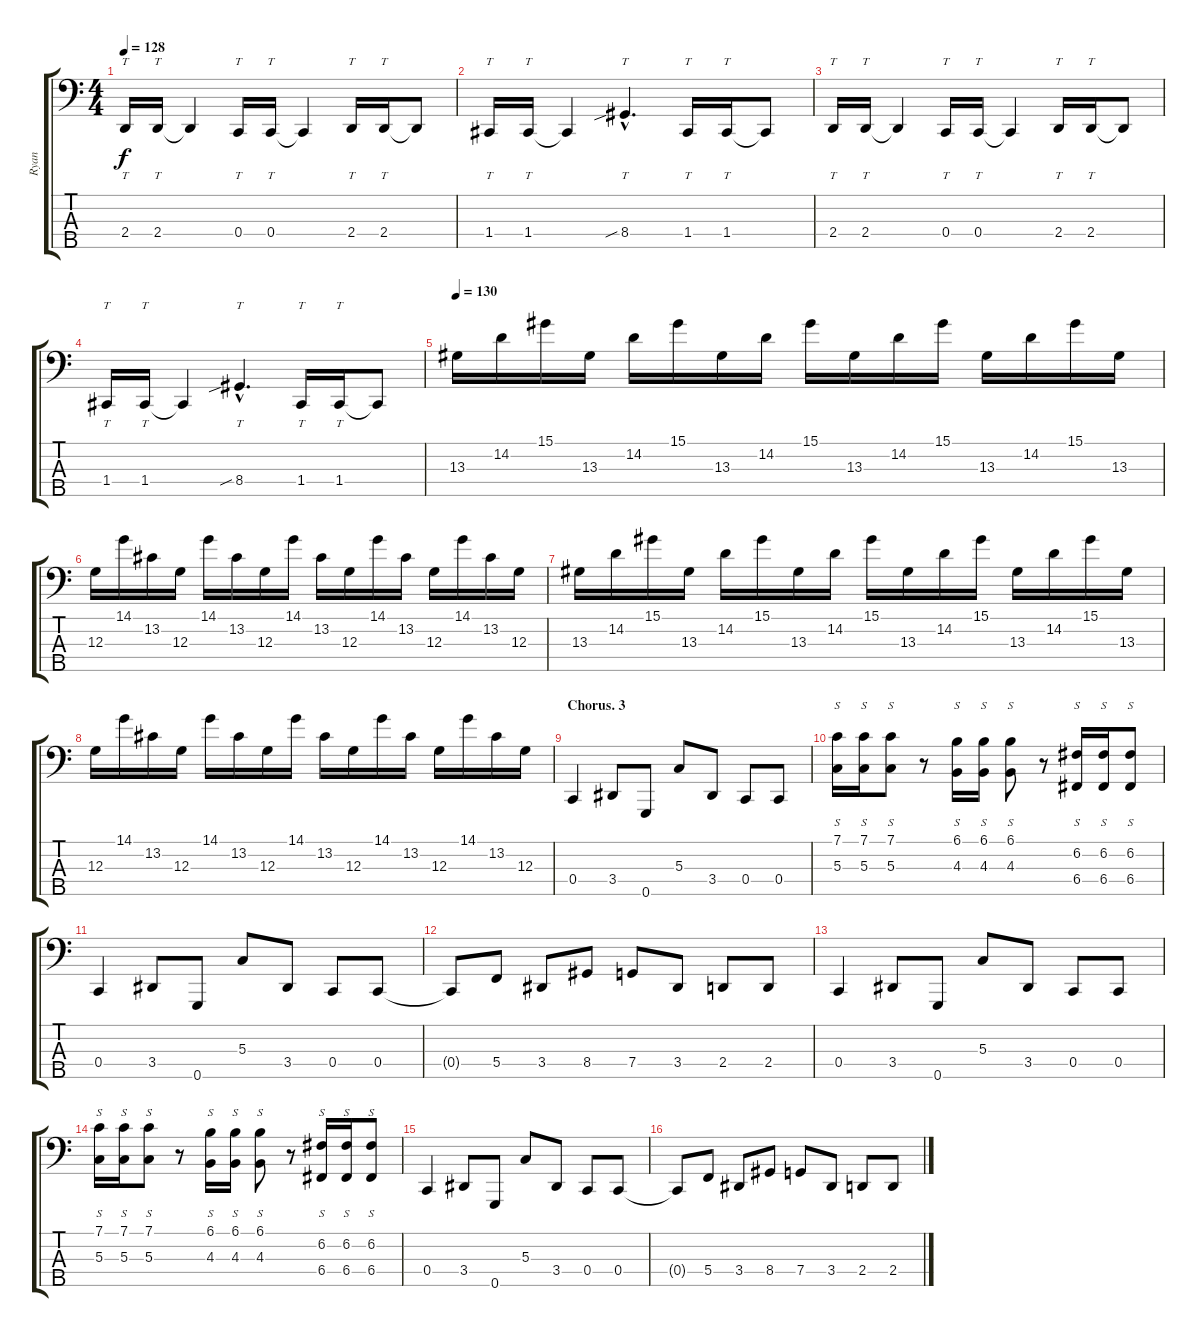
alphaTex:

\track ("Ryan" "Ryan") {instrument electricbassfinger}
\staff {score tabs}
\tuning (F2 C2 G1 C1 G0) {hide}
\ts (4 4)
\tempo 128
\clef f4
\ks c
2.4.16{tt dy f} 2.4.16{tt} 2.4{t}.4 0.4.16{tt} 0.4.16{tt} 0.4{t}.4 2.4.16{tt} 2.4.16{tt} 2.4{t}.8 |
1.4.16{tt} 1.4.16{tt} 1.4{t}.4 8.4{sib hac}.4{tt d} 1.4.16{tt} 1.4.16{tt} 1.4{t}.8 |
2.4.16{tt} 2.4.16{tt} 2.4{t}.4 0.4.16{tt} 0.4.16{tt} 0.4{t}.4 2.4.16{tt} 2.4.16{tt} 2.4{t}.8 |
1.4.16{tt} 1.4.16{tt} 1.4{t}.4 8.4{sib hac}.4{tt d} 1.4.16{tt} 1.4.16{tt} 1.4{t}.8 |
\tempo 130
13.3.16 14.2.16 15.1.16 13.3.16 14.2.16 15.1.16 13.3.16 14.2.16 15.1.16 13.3.16 14.2.16 15.1.16 13.3.16 14.2.16 15.1.16 13.3.16 |
12.3.16 14.1.16 13.2.16 12.3.16 14.1.16 13.2.16 12.3.16 14.1.16 13.2.16 12.3.16 14.1.16 13.2.16 12.3.16 14.1.16 13.2.16 12.3.16 |
13.3.16 14.2.16 15.1.16 13.3.16 14.2.16 15.1.16 13.3.16 14.2.16 15.1.16 13.3.16 14.2.16 15.1.16 13.3.16 14.2.16 15.1.16 13.3.16 |
12.3.16 14.1.16 13.2.16 12.3.16 14.1.16 13.2.16 12.3.16 14.1.16 13.2.16 12.3.16 14.1.16 13.2.16 12.3.16 14.1.16 13.2.16 12.3.16 |
\section ("" "Chorus. 3")
0.4.4 3.4.8 0.5.8 5.3.8 3.4.8 0.4.8 0.4.8 |
(7.1 5.3).16{s} (7.1 5.3).16{s} (7.1 5.3).8{s} r.8 (6.1 4.3).16{s} (6.1 4.3).16{s} (6.1 4.3).8{s} r.8 (6.2 6.4).16{s} (6.2 6.4).16{s} (6.2 6.4).8{s} |
0.4.4 3.4.8 0.5.8 5.3.8 3.4.8 0.4.8 0.4.8 |
0.4{t}.8 5.4.8 3.4.8 8.4.8 7.4.8 3.4.8 2.4.8 2.4.8 |
0.4.4 3.4.8 0.5.8 5.3.8 3.4.8 0.4.8 0.4.8 |
(7.1 5.3).16{s} (7.1 5.3).16{s} (7.1 5.3).8{s} r.8 (6.1 4.3).16{s} (6.1 4.3).16{s} (6.1 4.3).8{s} r.8 (6.2 6.4).16{s} (6.2 6.4).16{s} (6.2 6.4).8{s} |
0.4.4 3.4.8 0.5.8 5.3.8 3.4.8 0.4.8 0.4.8 |
0.4{t}.8 5.4.8 3.4.8 8.4.8 7.4.8 3.4.8 2.4.8 2.4.8
